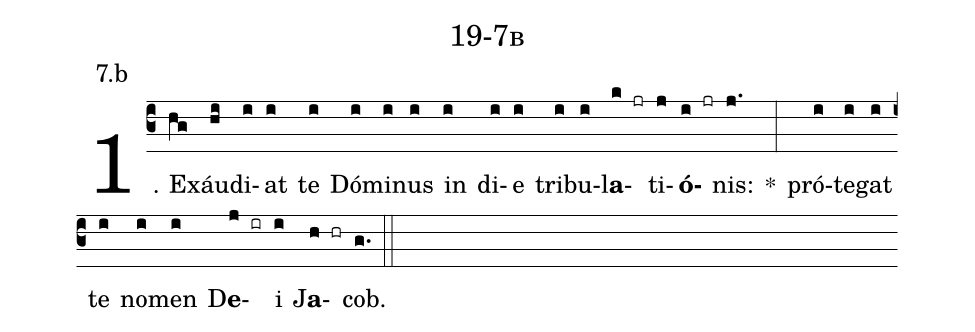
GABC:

name: 19-7b;
annotation: 7.b;
%%
(c3)1. Ex(hg)áu(hi)di(i)at(i) te(i) Dó(i)mi(i)nus(i) in(i) di(i)e(i) tri(i)bu(i)l<b>a</b>(k jr)ti(j)<b>ó</b>(i jr)nis:(j.) *(:) pró(i)te(i)gat(i) te(i) no(i)men(i) D<b>e</b>(j ir)i(i) J<b>a</b>(h hr)cob.(g.) (::)
